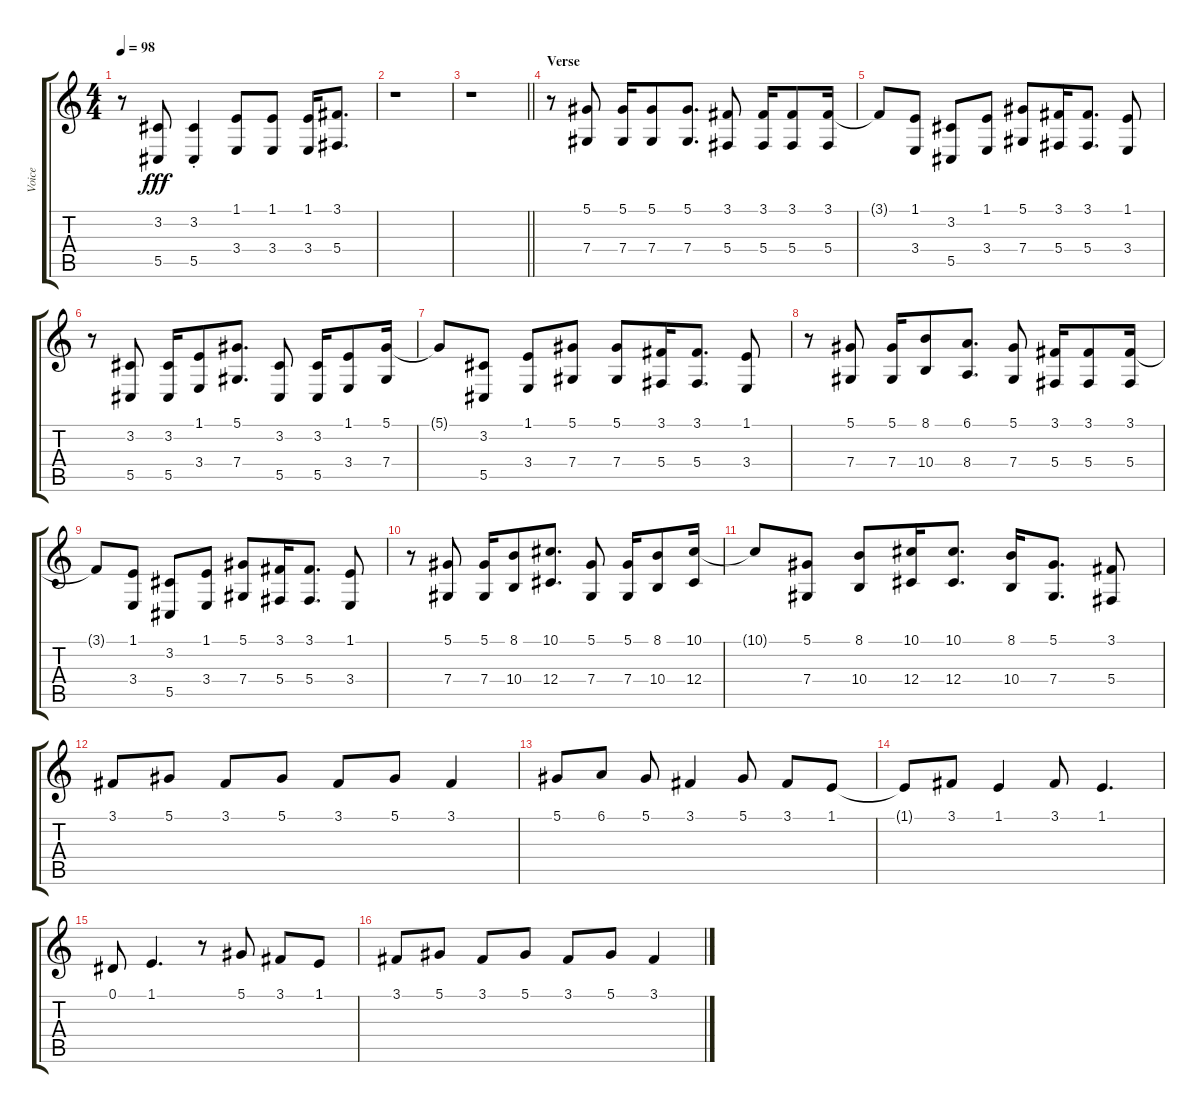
\track ("Voice" "Voice") {instrument lead1square}
\staff {score tabs}
\tuning (Eb4 Bb3 Gb3 Db3 Ab2 Eb2) {hide}
\ts (4 4)
\tempo 98
\clef g2
\ks c
r.8{dy fff} (3.2 5.5).8 (3.2{st} 5.5{st}).4 (1.1 3.4).8 (1.1 3.4).8 (1.1 3.4).16 (3.1 5.4).8{d} |
r.1 |
\barLineRight lightlight
r.1 |
\section ("" "Verse")
r.8 (5.1 7.4).8 (5.1 7.4).16 (5.1 7.4).8 (5.1 7.4).8{d} (3.1 5.4).8 (3.1 5.4).16 (3.1 5.4).8 (3.1 5.4).16 |
3.1{t}.8 (1.1 3.4).8 (3.2 5.5).8 (1.1 3.4).8 (5.1 7.4).8 (3.1 5.4).16 (3.1 5.4).8{d} (1.1 3.4).8 |
r.8 (3.2 5.5).8 (3.2 5.5).16 (1.1 3.4).8 (5.1 7.4).8{d} (3.2 5.5).8 (3.2 5.5).16 (1.1 3.4).8 (5.1 7.4).16 |
5.1{t}.8 (3.2 5.5).8 (1.1 3.4).8 (5.1 7.4).8 (5.1 7.4).8 (3.1 5.4).16 (3.1 5.4).8{d} (1.1 3.4).8 |
r.8 (5.1 7.4).8 (5.1 7.4).16 (8.1 10.4).8 (6.1 8.4).8{d} (5.1 7.4).8 (3.1 5.4).16 (3.1 5.4).8 (3.1 5.4).16 |
3.1{t}.8 (1.1 3.4).8 (3.2 5.5).8 (1.1 3.4).8 (5.1 7.4).8 (3.1 5.4).16 (3.1 5.4).8{d} (1.1 3.4).8 |
r.8 (5.1 7.4).8 (5.1 7.4).16 (8.1 10.4).8 (10.1 12.4).8{d} (5.1 7.4).8 (5.1 7.4).16 (8.1 10.4).8 (10.1 12.4).16 |
10.1{t}.8 (5.1 7.4).8 (8.1 10.4).8 (10.1 12.4).16 (10.1 12.4).8{d} (8.1 10.4).16 (5.1 7.4).8{d} (3.1 5.4).8 |
3.1.8 5.1.8 3.1.8 5.1.8 3.1.8 5.1.8 3.1.4 |
5.1.8 6.1.8 5.1.8 3.1.4 5.1.8 3.1.8 1.1.8 |
1.1{t}.8 3.1.8 1.1.4 3.1.8 1.1.4{d} |
0.1.8 1.1.4{d} r.8 5.1.8 3.1.8 1.1.8 |
3.1.8 5.1.8 3.1.8 5.1.8 3.1.8 5.1.8 3.1.4
